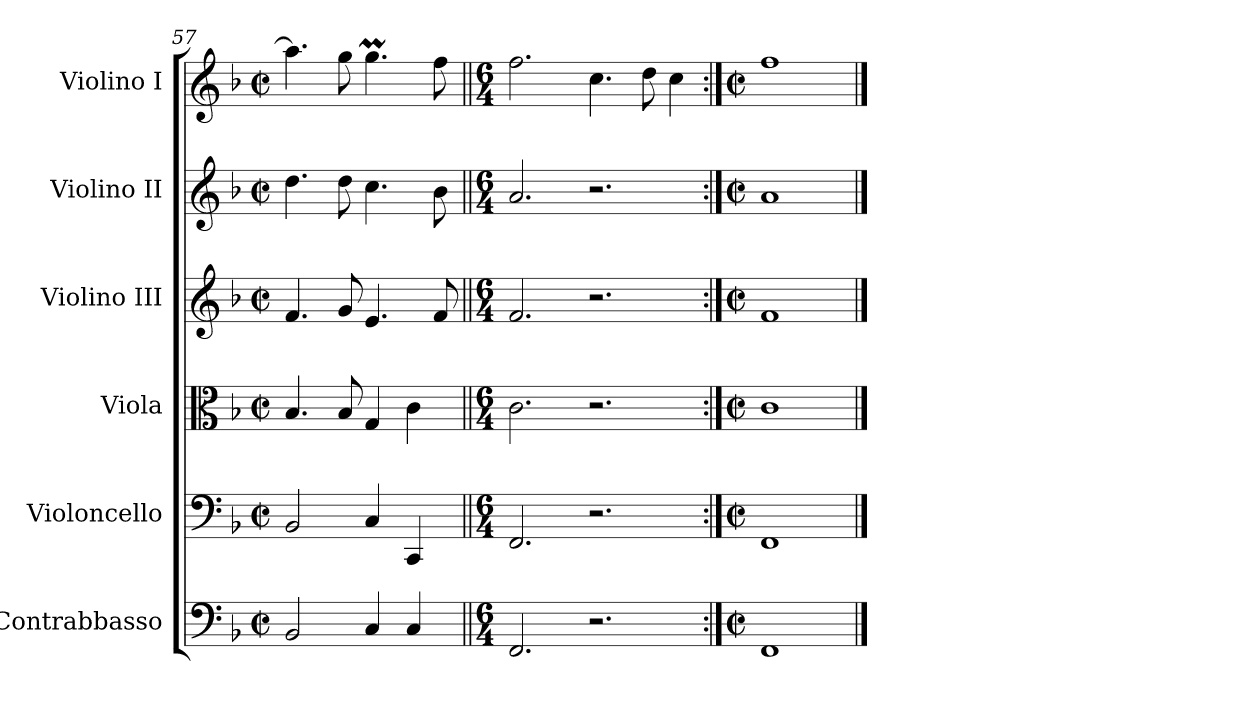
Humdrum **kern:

**kern	**kern	**kern	**kern	**kern	**kern
*part6	*part5	*part4	*part3	*part2	*part1
*staff6	*staff5	*staff4	*staff3	*staff2	*staff1
*I"Contrabbasso	*I"Violoncello	*I"Viola	*I"Violino III	*I"Violino II	*I"Violino I
*I'Cb.	*I'Vc.	*I'Vla.	*I'Vln.3	*I'Vln.2	*I'Vln.1
*clefF4	*clefF4	*clefC3	*clefG2	*clefG2	*clefG2
*ITrd7c12	*	*	*	*	*
*k[b-]	*k[b-]	*k[b-]	*k[b-]	*k[b-]	*k[b-]
*M2/2	*M2/2	*M2/2	*M2/2	*M2/2	*M2/2
*met(c|)	*met(c|)	*met(c|)	*met(c|)	*met(c|)	*met(c|)
=57	=57	=57	=57	=57	=57
2BBB-/	2BB-/	4.B-/	4.f/	4.dd\	4.aa\]
.	.	8B-/	8g/	8dd\	8gg\
4CC/	4C/	4G/	4.e/	4.cc\	4.ggM\
4CC/	4CC/	4c\	.	.	.
.	.	.	8f/	8b-\	8ff\
=58||	=58||	=58||	=58||	=58||	=58||
*M6/4	*M6/4	*M6/4	*M6/4	*M6/4	*M6/4
2.FFF/	2.FF/	2.c\	2.f/	2.a/	2.ff\
2.r	2.r	2.r	2.r	2.r	4.cc\
.	.	.	.	.	8dd\
.	.	.	.	.	4cc\
=59:|!	=59:|!	=59:|!	=59:|!	=59:|!	=59:|!
*M2/2	*M2/2	*M2/2	*M2/2	*M2/2	*M2/2
*met(c|)	*met(c|)	*met(c|)	*met(c|)	*met(c|)	*met(c|)
1FFF	1FF	1c	1f	1a	1ff
==	==	==	==	==	==
*-	*-	*-	*-	*-	*-
